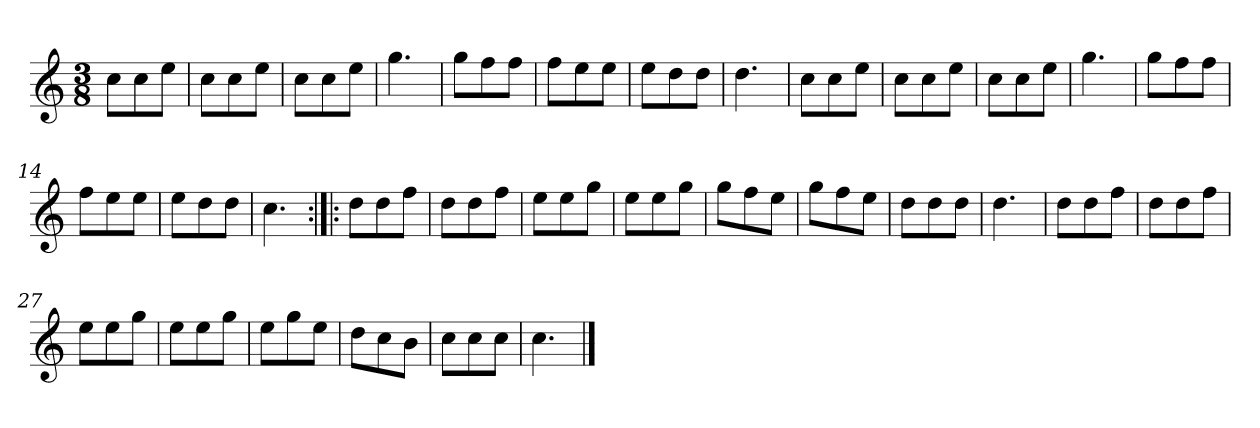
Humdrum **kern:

**kern
*part1
*staff1
*clefG2
*k[]
*C:
*M3/8
*MM132
=1
8cc\L
8cc\
8ee\J
=2
8cc\L
8cc\
8ee\J
=3
8cc\L
8cc\
8ee\J
=4
4.gg
=5
8gg\L
8ff\
8ff\J
=6
8ff\L
8ee\
8ee\J
=7
8ee\L
8dd\
8dd\J
=8
4.dd
=9
8cc\L
8cc\
8ee\J
=10
8cc\L
8cc\
8ee\J
=11
8cc\L
8cc\
8ee\J
=12
4.gg
=13
8gg\L
8ff\
8ff\J
=14
8ff\L
8ee\
8ee\J
=15
8ee\L
8dd\
8dd\J
=16
4.cc
=17:|!|:
8dd\L
8dd\
8ff\J
=18
8dd\L
8dd\
8ff\J
=19
8ee\L
8ee\
8gg\J
=20
8ee\L
8ee\
8gg\J
=21
8gg\L
8ff\
8ee\J
=22
8gg\L
8ff\
8ee\J
=23
8dd\L
8dd\
8dd\J
=24
4.dd
=25
8dd\L
8dd\
8ff\J
=26
8dd\L
8dd\
8ff\J
=27
8ee\L
8ee\
8gg\J
=28
8ee\L
8ee\
8gg\J
=29
8ee\L
8gg\
8ee\J
=30
8dd\L
8cc\
8b\J
=31
8cc\L
8cc\
8cc\J
=32
4.cc
==
*-
